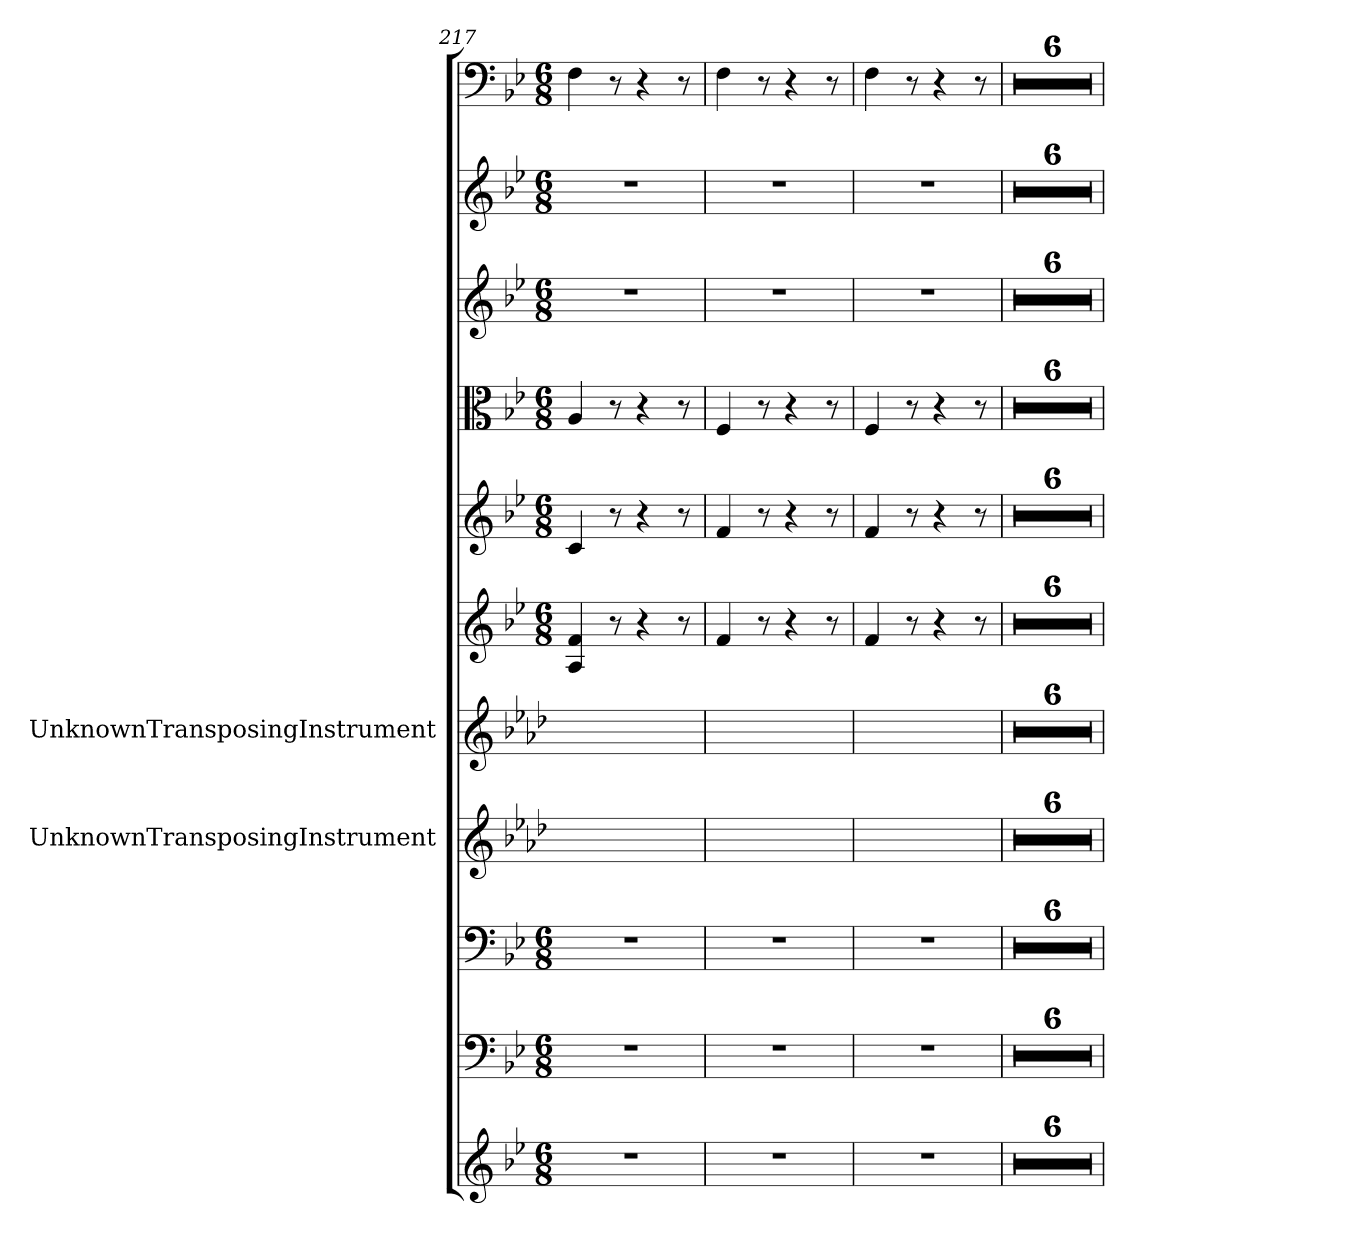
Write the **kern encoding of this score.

**kern	**kern	**kern	**kern	**kern	**kern	**kern	**kern	**kern	**kern	**kern
*part11	*part10	*part9	*part8	*part7	*part6	*part5	*part4	*part3	*part2	*part1
*staff11	*staff10	*staff9	*staff8	*staff7	*staff6	*staff5	*staff4	*staff3	*staff2	*staff1
*	*	*	*I"UnknownTransposingInstrument	*I"UnknownTransposingInstrument	*	*	*	*	*	*
*clefG2	*clefF4	*clefF4	*clefG2	*clefG2	*clefG2	*clefG2	*clefC3	*clefG2	*clefG2	*clefF4
*	*	*	*ITrd-1c-2	*ITrd-1c-2	*	*	*	*	*	*
*k[b-e-]	*k[b-e-]	*k[b-e-]	*k[b-e-]	*k[b-e-]	*k[b-e-]	*k[b-e-]	*k[b-e-]	*k[b-e-]	*k[b-e-]	*k[b-e-]
*B-:	*B-:	*B-:	*	*	*B-:	*B-:	*B-:	*B-:	*B-:	*B-:
*M6/8	*M6/8	*M6/8	*	*	*M6/8	*M6/8	*M6/8	*M6/8	*M6/8	*M6/8
=217	=217	=217	=217	=217	=217	=217	=217	=217	=217	=217
2.r	2.r	2.r	2.r	2.r	4A/ 4f/	4c/	4A/	2.r	2.r	4F\
.	.	.	.	.	8r	8r	8r	.	.	8r
.	.	.	.	.	4r	4r	4r	.	.	4r
.	.	.	.	.	8r	8r	8r	.	.	8r
=218	=218	=218	=218	=218	=218	=218	=218	=218	=218	=218
2.r	2.r	2.r	2.r	2.r	4f/	4f/	4F/	2.r	2.r	4F\
.	.	.	.	.	8r	8r	8r	.	.	8r
.	.	.	.	.	4r	4r	4r	.	.	4r
.	.	.	.	.	8r	8r	8r	.	.	8r
=219	=219	=219	=219	=219	=219	=219	=219	=219	=219	=219
2.r	2.r	2.r	2.r	2.r	4f/	4f/	4F/	2.r	2.r	4F\
.	.	.	.	.	8r	8r	8r	.	.	8r
.	.	.	.	.	4r	4r	4r	.	.	4r
.	.	.	.	.	8r	8r	8r	.	.	8r
=220	=220	=220	=220	=220	=220	=220	=220	=220	=220	=220
2.r	2.r	2.r	2.r	2.r	2.r	2.r	2.r	2.r	2.r	2.r
=221	=221	=221	=221	=221	=221	=221	=221	=221	=221	=221
2.r	2.r	2.r	2.r	2.r	2.r	2.r	2.r	2.r	2.r	2.r
=222	=222	=222	=222	=222	=222	=222	=222	=222	=222	=222
2.r	2.r	2.r	2.r	2.r	2.r	2.r	2.r	2.r	2.r	2.r
=223	=223	=223	=223	=223	=223	=223	=223	=223	=223	=223
2.r	2.r	2.r	2.r	2.r	2.r	2.r	2.r	2.r	2.r	2.r
=224	=224	=224	=224	=224	=224	=224	=224	=224	=224	=224
2.r	2.r	2.r	2.r	2.r	2.r	2.r	2.r	2.r	2.r	2.r
=225	=225	=225	=225	=225	=225	=225	=225	=225	=225	=225
2.r	2.r	2.r	2.r	2.r	2.r	2.r	2.r	2.r	2.r	2.r
=	=	=	=	=	=	=	=	=	=	=
*-	*-	*-	*-	*-	*-	*-	*-	*-	*-	*-
